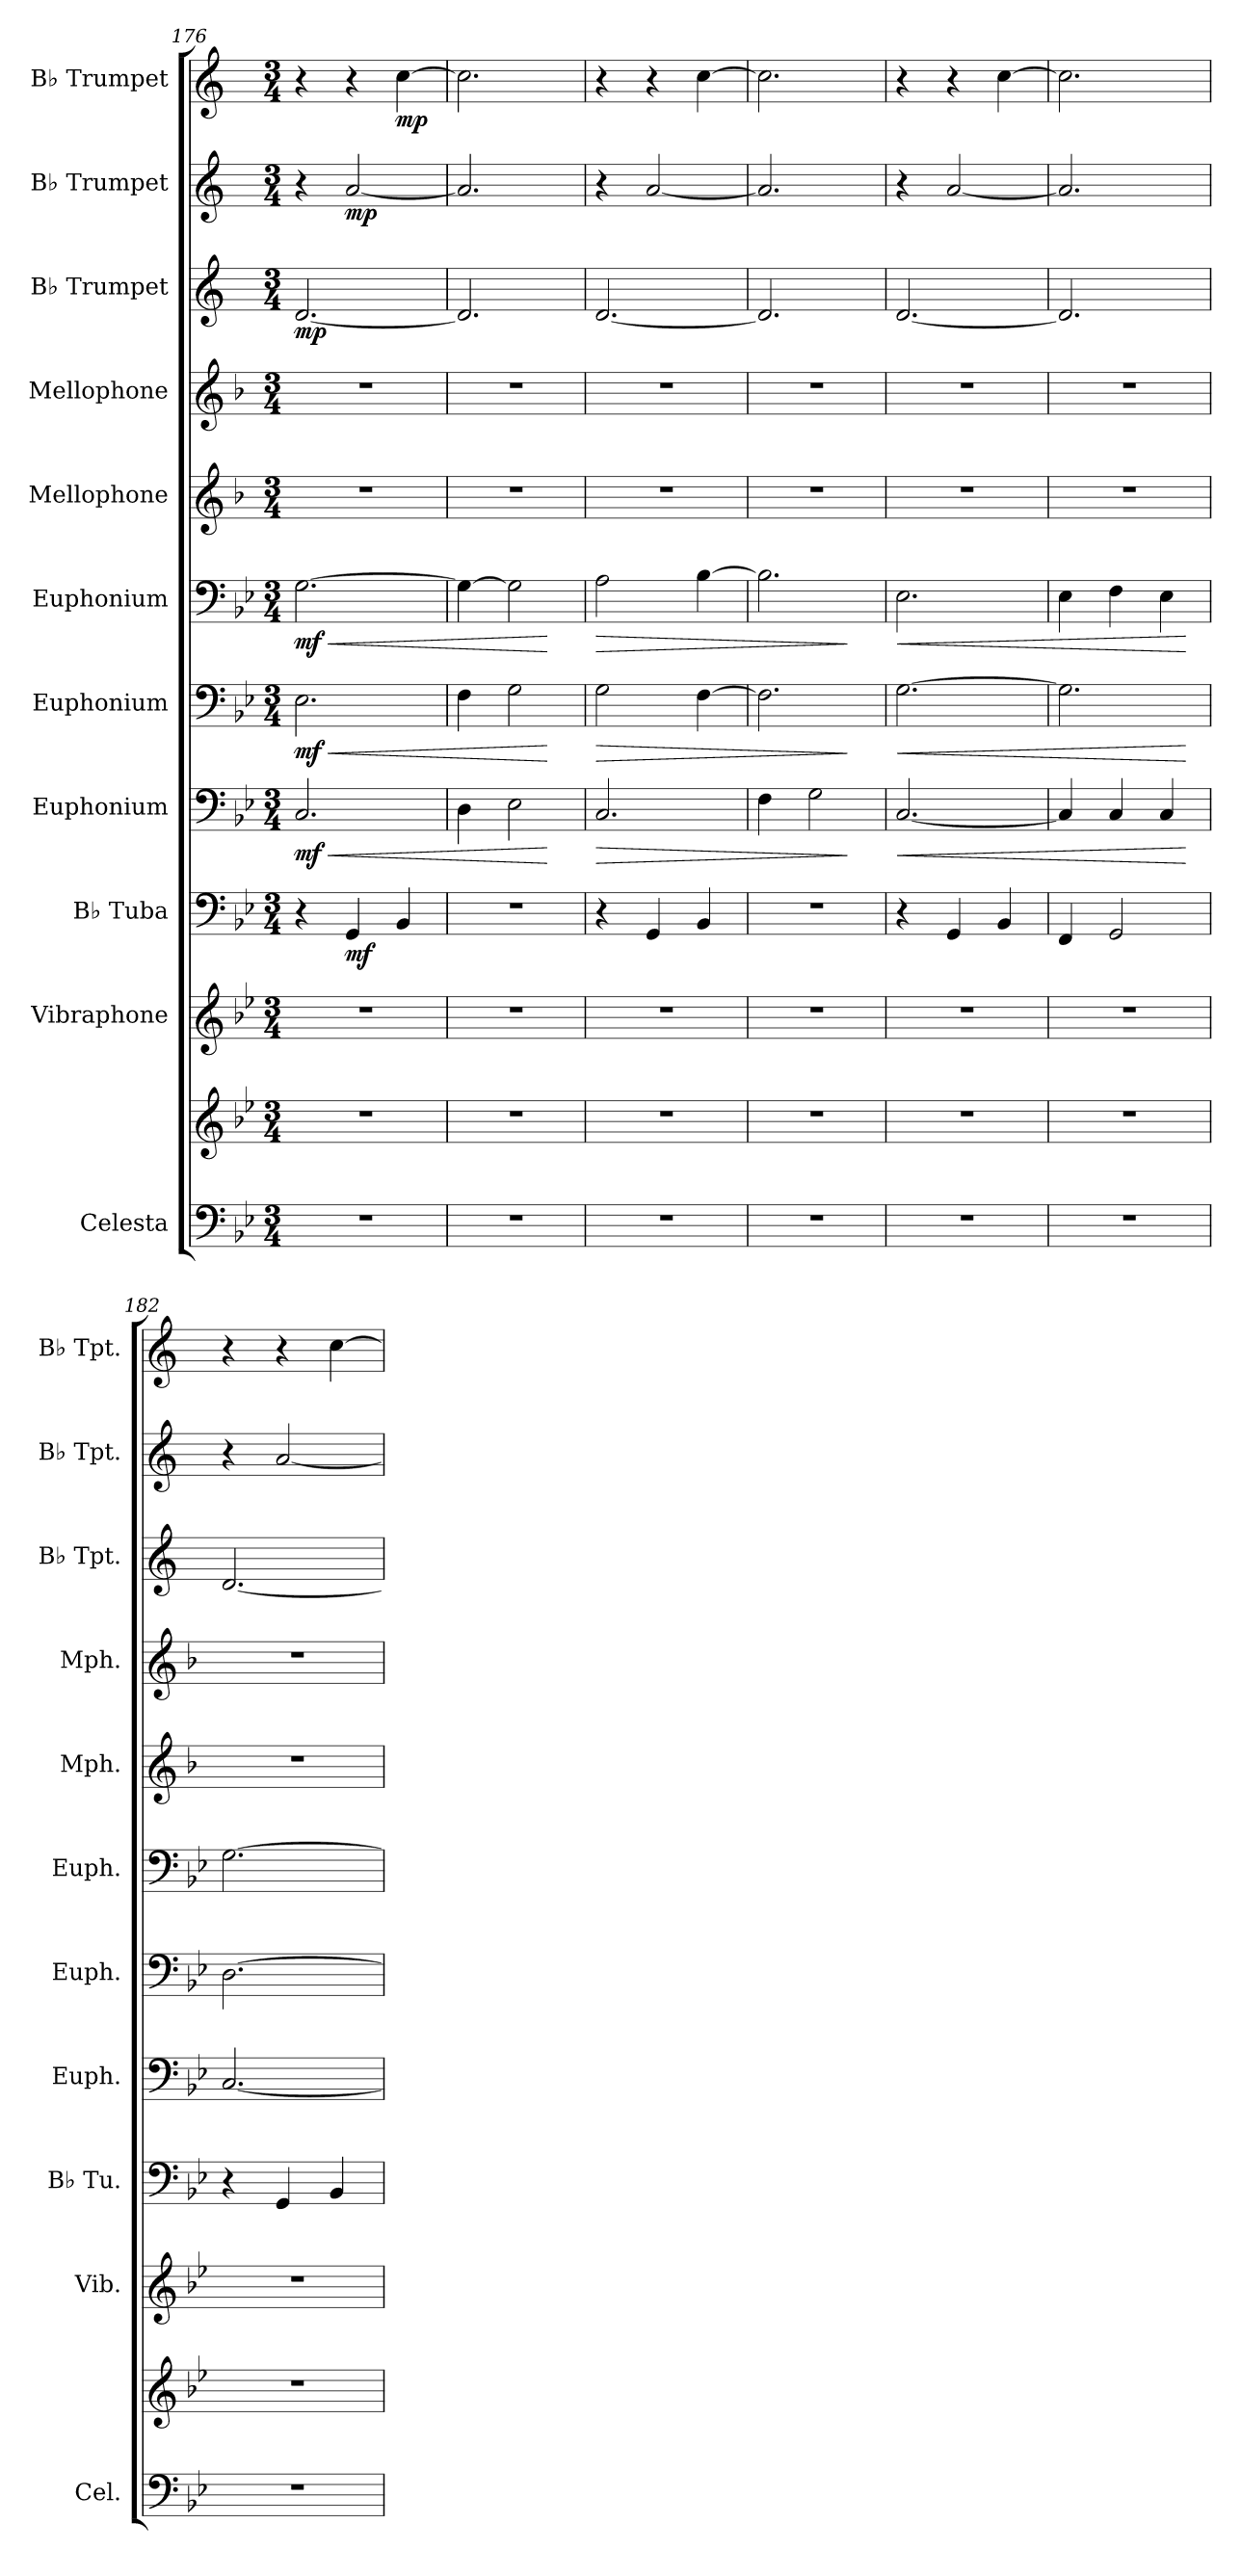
**kern	**kern	**kern	**kern	**dynam	**kern	**dynam	**kern	**dynam	**kern	**dynam	**kern	**kern	**kern	**dynam	**kern	**dynam	**kern	**dynam
*part11	*part11	*part10	*part9	*part9	*part8	*part8	*part7	*part7	*part6	*part6	*part5	*part4	*part3	*part3	*part2	*part2	*part1	*part1
*staff12	*staff11	*staff10	*staff9	*staff9	*staff8	*staff8	*staff7	*staff7	*staff6	*staff6	*staff5	*staff4	*staff3	*staff3	*staff2	*staff2	*staff1	*staff1
*I"Celesta	*	*I"Vibraphone	*I"B♭ Tuba	*	*I"Euphonium	*	*I"Euphonium	*	*I"Euphonium	*	*I"Mellophone	*I"Mellophone	*I"B♭ Trumpet	*	*I"B♭ Trumpet	*	*I"B♭ Trumpet	*
*I'Cel.	*	*I'Vib.	*I'B♭ Tu.	*	*I'Euph.	*	*I'Euph.	*	*I'Euph.	*	*I'Mph.	*I'Mph.	*I'B♭ Tpt.	*	*I'B♭ Tpt.	*	*I'B♭ Tpt.	*
*clefF4	*clefG2	*clefG2	*clefF4	*	*clefF4	*	*clefF4	*	*clefF4	*	*clefG2	*clefG2	*clefG2	*	*clefG2	*	*clefG2	*
*ITrd-7c-12	*ITrd-7c-12	*	*	*	*	*	*	*	*	*	*ITrd4c7	*ITrd4c7	*ITrd1c2	*	*ITrd1c2	*	*ITrd1c2	*
*k[b-e-]	*k[b-e-]	*k[b-e-]	*k[b-e-]	*	*k[b-e-]	*	*k[b-e-]	*	*k[b-e-]	*	*k[b-e-]	*k[b-e-]	*k[b-e-]	*	*k[b-e-]	*	*k[b-e-]	*
*M3/4	*M3/4	*M3/4	*M3/4	*	*M3/4	*	*M3/4	*	*M3/4	*	*M3/4	*M3/4	*M3/4	*	*M3/4	*	*M3/4	*
=176	=176	=176	=176	=176	=176	=176	=176	=176	=176	=176	=176	=176	=176	=176	=176	=176	=176	=176
!	!	!	!	!	!	!LO:HP:b	!	!LO:HP:b	!	!LO:HP:b	!	!	!	!	!	!	!	!
!	!	!	!	!	!	!LO:DY:n=1:b	!	!LO:DY:n=1:b	!	!LO:DY:n=1:b	!	!	!	!LO:DY:b	!	!	!	!
2.r	2.r	2.r	4r	.	2.C/	< mf	2.E-\	< mf	[2.G\	< mf	2.r	2.r	[2.c/	mp	4r	.	4r	.
!	!	!	!	!LO:DY:b	!	!	!	!	!	!	!	!	!	!	!	!LO:DY:b	!	!
.	.	.	4GG/	mf	.	.	.	.	.	.	.	.	.	.	[2g/	mp	4r	.
!	!	!	!	!	!	!	!	!	!	!	!	!	!	!	!	!	!	!LO:DY:b
.	.	.	4BB-/	.	.	.	.	.	.	.	.	.	.	.	.	.	[4b-\	mp
=177	=177	=177	=177	=177	=177	=177	=177	=177	=177	=177	=177	=177	=177	=177	=177	=177	=177	=177
2.r	2.r	2.r	2.r	.	4D\	.	4F\	.	4G\_	.	2.r	2.r	2.c/]	.	2.g/]	.	2.b-\]	.
.	.	.	.	.	2E-\	.	2G\	.	2G\]	.	.	.	.	.	.	.	.	.
.	.	.	.	.	.	[	.	[	.	[	.	.	.	.	.	.	.	.
=178	=178	=178	=178	=178	=178	=178	=178	=178	=178	=178	=178	=178	=178	=178	=178	=178	=178	=178
!	!	!	!	!	!	!LO:HP:b	!	!LO:HP:b	!	!LO:HP:b	!	!	!	!	!	!	!	!
2.r	2.r	2.r	4r	.	2.C/	>	2G\	>	2A\	>	2.r	2.r	[2.c/	.	4r	.	4r	.
.	.	.	4GG/	.	.	.	.	.	.	.	.	.	.	.	[2g/	.	4r	.
.	.	.	4BB-/	.	.	.	[4F\	.	[4B-\	.	.	.	.	.	.	.	[4b-\	.
!!LO:PB:g=z
=179	=179	=179	=179	=179	=179	=179	=179	=179	=179	=179	=179	=179	=179	=179	=179	=179	=179	=179
2.r	2.r	2.r	2.r	.	4F\	.	2.F\]	.	2.B-\]	.	2.r	2.r	2.c/]	.	2.g/]	.	2.b-\]	.
.	.	.	.	.	2G\	.	.	.	.	.	.	.	.	.	.	.	.	.
.	.	.	.	.	.	]	.	]	.	]	.	.	.	.	.	.	.	.
=180	=180	=180	=180	=180	=180	=180	=180	=180	=180	=180	=180	=180	=180	=180	=180	=180	=180	=180
!	!	!	!	!	!	!LO:HP:b	!	!LO:HP:b	!	!LO:HP:b	!	!	!	!	!	!	!	!
2.r	2.r	2.r	4r	.	[2.C/	<	[2.G\	<	2.E-\	<	2.r	2.r	[2.c/	.	4r	.	4r	.
.	.	.	4GG/	.	.	.	.	.	.	.	.	.	.	.	[2g/	.	4r	.
.	.	.	4BB-/	.	.	.	.	.	.	.	.	.	.	.	.	.	[4b-\	.
=181	=181	=181	=181	=181	=181	=181	=181	=181	=181	=181	=181	=181	=181	=181	=181	=181	=181	=181
2.r	2.r	2.r	4FF/	.	4C/]	.	2.G\]	.	4E-\	.	2.r	2.r	2.c/]	.	2.g/]	.	2.b-\]	.
.	.	.	2GG/	.	4C/	.	.	.	4F\	.	.	.	.	.	.	.	.	.
.	.	.	.	.	4C/	.	.	.	4E-\	.	.	.	.	.	.	.	.	.
.	.	.	.	.	.	[	.	[	.	[	.	.	.	.	.	.	.	.
=182	=182	=182	=182	=182	=182	=182	=182	=182	=182	=182	=182	=182	=182	=182	=182	=182	=182	=182
2.r	2.r	2.r	4r	.	[2.C/	.	[2.D\	.	[2.G\	.	2.r	2.r	[2.c/	.	4r	.	4r	.
.	.	.	4GG/	.	.	.	.	.	.	.	.	.	.	.	[2g/	.	4r	.
.	.	.	4BB-/	.	.	.	.	.	.	.	.	.	.	.	.	.	[4b-\	.
=	=	=	=	=	=	=	=	=	=	=	=	=	=	=	=	=	=	=
*-	*-	*-	*-	*-	*-	*-	*-	*-	*-	*-	*-	*-	*-	*-	*-	*-	*-	*-
